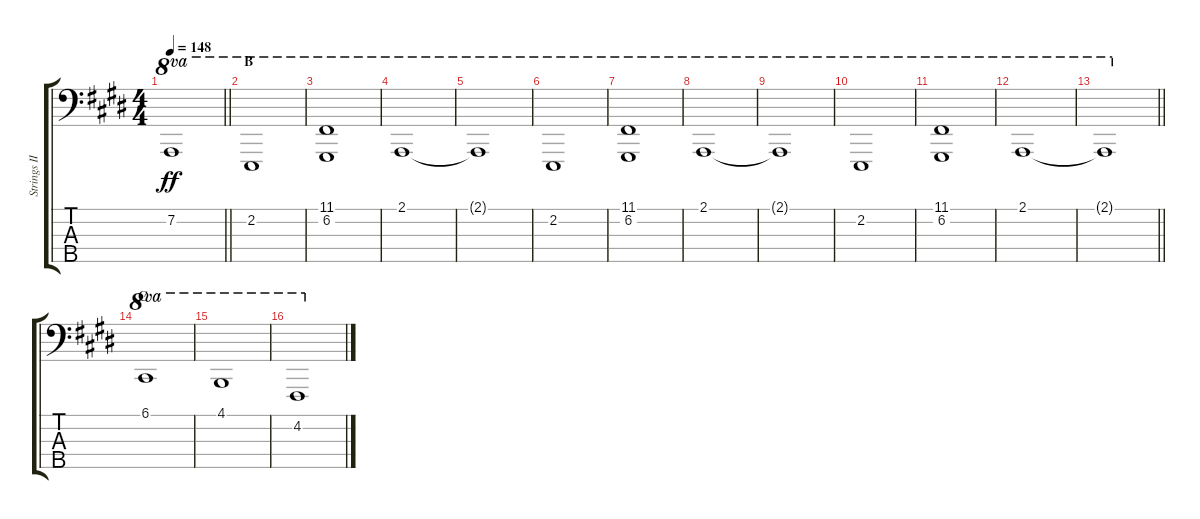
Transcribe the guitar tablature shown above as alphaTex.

\track ("Strings II" "Strings II") {instrument stringensemble1}
\staff {score tabs}
\tuning (G2 D2 A1 E1 B0) {hide}
\ts (4 4)
\tempo 148
\clef f4
\barLineRight lightlight
\ks e
7.2{t}.1{ot 8va dy ff} |
\section ("" "B")
2.2.1{ot 8va} |
(11.1 6.2).1{ot 8va} |
2.1.1{ot 8va} |
2.1{t}.1{ot 8va} |
2.2.1{ot 8va} |
(11.1 6.2).1{ot 8va} |
2.1.1{ot 8va} |
2.1{t}.1{ot 8va} |
2.2.1{ot 8va} |
(11.1 6.2).1{ot 8va} |
2.1.1{ot 8va} |
\barLineRight lightlight
2.1{t}.1{ot 8va} |
\section ("" "C")
6.1.1{ot 8va} |
4.1.1{ot 8va} |
4.2.1{ot 8va}
